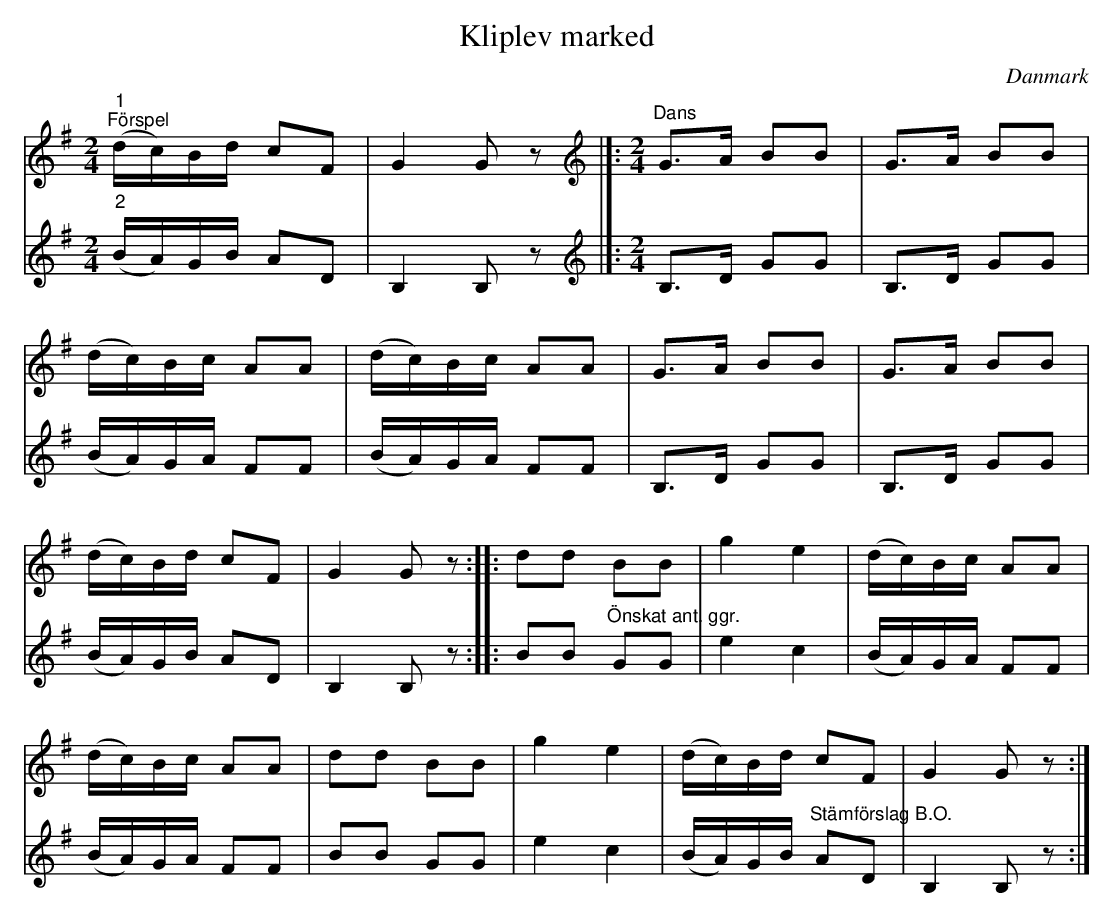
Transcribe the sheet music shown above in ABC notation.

X:1
T:Kliplev marked
O:Danmark
L:1/8
M:2/4
K:G
V:1
"^1""^Förspel" (d/c/)B/d/ cF | G2 G z |]:[K:G][M:2/4][K:treble]"^Dans" G>A BB | G>A BB |
(d/c/)B/c/ AA | (d/c/)B/c/ AA | G>A BB | G>A BB |
(d/c/)B/d/ cF | G2 G z :: dd BB | g2 e2 | (d/c/)B/c/ AA |
(d/c/)B/c/ AA | dd BB | g2 e2 | (d/c/)B/d/ cF | G2 G z :|
V:2
"^2" (B/A/)G/B/ AD | B,2 B, z |]:[K:G][M:2/4][K:treble] B,>D GG | B,>D GG | (B/A/)G/A/ FF |
(B/A/)G/A/ FF | B,>D GG | B,>D GG | (B/A/)G/B/ AD | B,2 B, z :: BB"^Önskat ant. ggr." GG | e2 c2 |
(B/A/)G/A/ FF | (B/A/)G/A/ FF | BB GG | e2 c2 | (B/A/)G/B/"^Stämförslag B.O." AD | B,2 B, z :|
